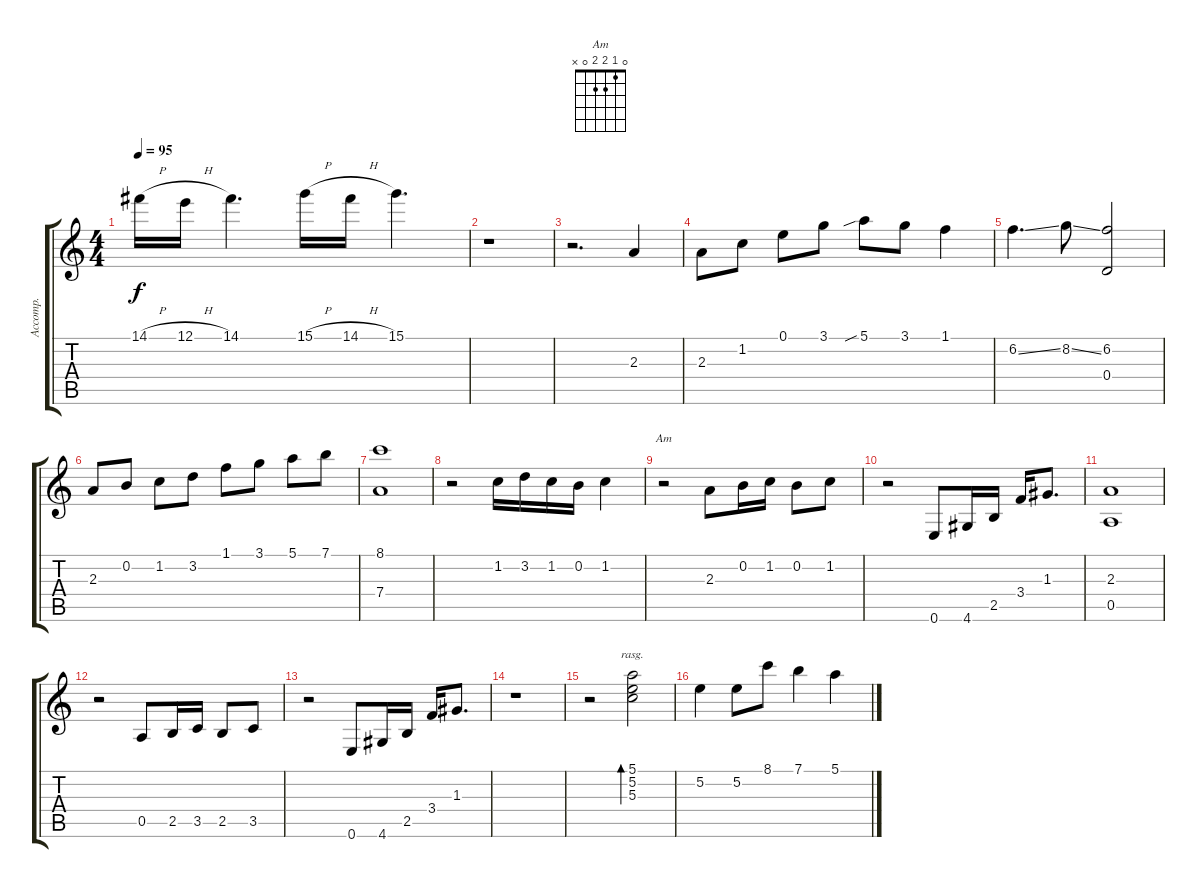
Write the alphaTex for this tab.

\track ("Accomp." "Accomp.") {instrument acousticguitarnylon}
\staff {score tabs}
\tuning (E4 B3 G3 D3 A2 E2) {hide}
\chord ("Am" 0 1 2 2 0 x)
\ts (4 4)
\tempo 95
\clef g2
\ks aminor
14.1{h}.16{dy f} 12.1{h}.16 14.1.4{d} 15.1{h}.16 14.1{h}.16 15.1.4{d} |
r.1 |
r.2{d} 2.3.4 |
2.3.8 1.2.8 0.1.8 3.1.8 5.1{sib}.8 3.1.8 1.1.4 |
6.2{ss}.4{d} 8.2{ss}.8 (6.2 0.4).2 |
2.3.8 0.2.8 1.2.8 3.2.8 1.1.8 3.1.8 5.1.8 7.1.8 |
(8.1 7.4).1 |
r.2 1.2.16 3.2.16 1.2.16 0.2.16 1.2.4 |
r.2{ch "Am"} 2.3.8 0.2.16 1.2.16 0.2.8 1.2.8 |
r.2 0.6.8 4.6.16 2.5.16 3.4.16 1.3.8{d} |
(2.3 0.5).1 |
r.2 0.5.8 2.5.16 3.5.16 2.5.8 3.5.8 |
r.2 0.6.8 4.6.16 2.5.16 3.4.16 1.3.8{d} |
r.1 |
r.2 (5.1 5.2 5.3).2{bd 240 rasg ii} |
5.2.4 5.2.8 8.1.8 7.1.4 5.1.4
